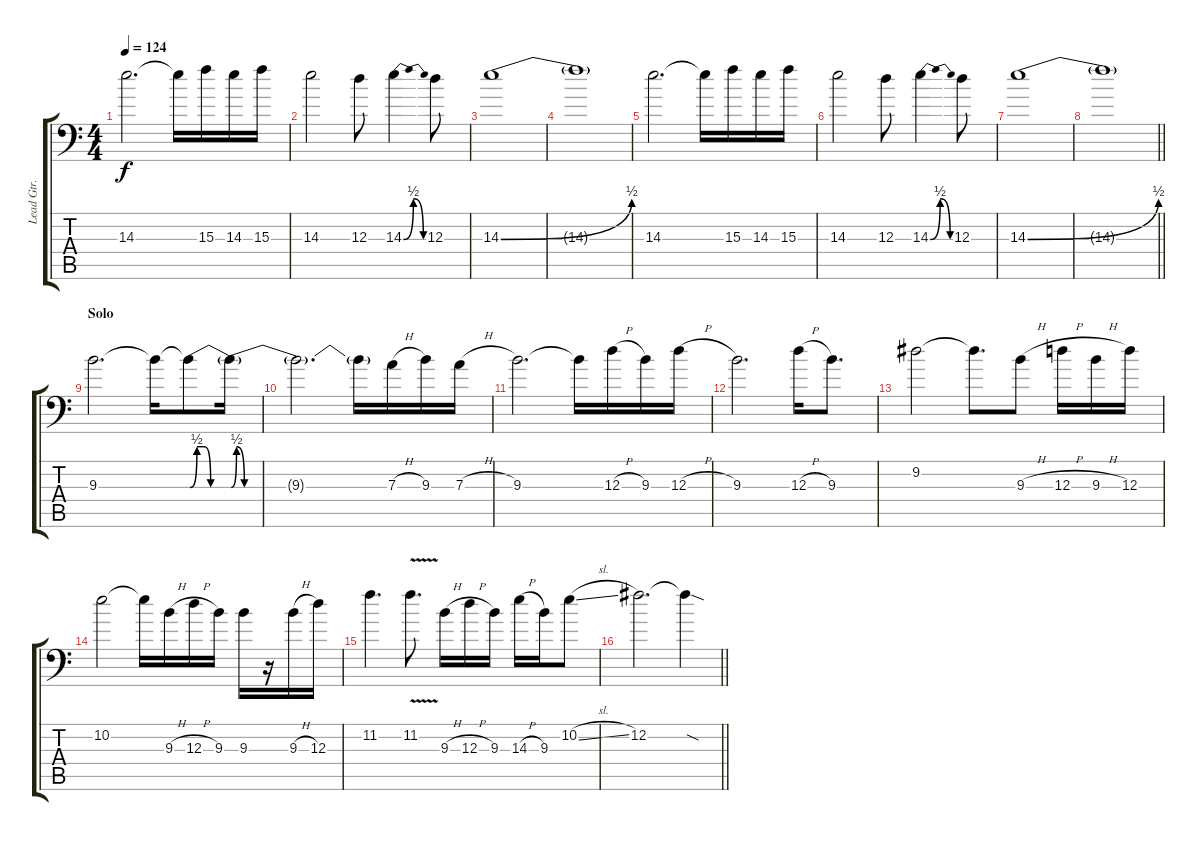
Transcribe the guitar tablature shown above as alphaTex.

\track ("Lead Gtr. " "Lead Gtr. ") {instrument distortionguitar}
\staff {score tabs}
\tuning (B3 Gb3 D3 A2 E2 A1) {hide}
\ts (4 4)
\section ("" "")
\tempo 124
\clef f4
\ks c
14.3.2{d dy f volume 15 instrument distortionguitar} 14.3{t}.16 15.3.16 14.3.16 15.3.16 |
14.3.2 12.3.8 14.3{be (bendrelease 0 0 10 2 20 2 60 0)}.4 12.3.8 |
14.3{be (bend 0 0 60 2)}.1 |
14.3{t}.1 |
14.3.2{d} 14.3{t}.16 15.3.16 14.3.16 15.3.16 |
14.3.2 12.3.8 14.3{be (bendrelease 0 0 10 2 20 2 60 0)}.4 12.3.8 |
14.3{be (bend 0 0 60 2)}.1 |
\barLineRight lightlight
14.3{t}.1 |
\section ("" "Solo")
9.3.2{d} 9.3{t}.16 9.3{be (custom 0 0 10 2 20 2 30 0 60 0) t}.8 9.3{be (custom 0 0 2 2 5 0 15 0 30 0 60 0) t}.16 |
9.3{t}.2{d} 9.3{t}.16 7.3{h}.16 9.3.16 7.3{h}.16 |
9.3.2{d} 9.3{t}.16 12.3{h}.16 9.3.16 12.3{h}.16 |
9.3.2{d} 12.3{h}.16 9.3.8{d} |
9.2.2 9.2{t}.8{d} 9.3{h}.8 12.3{h}.16 9.3{h}.16 12.3.16 |
10.2.2 10.2{t}.16 9.3{h}.16 12.3{h}.16 9.3.16 9.3.16 r.16 9.3{h}.16 12.3.16 |
11.2.4{d} 11.2{v}.8{d} 9.3{h}.16 12.3{h}.16 9.3.16 14.3{h}.16 9.3.16 10.2{sl}.8 |
\barLineRight lightlight
12.2.2{d} 12.2{sod t}.4
